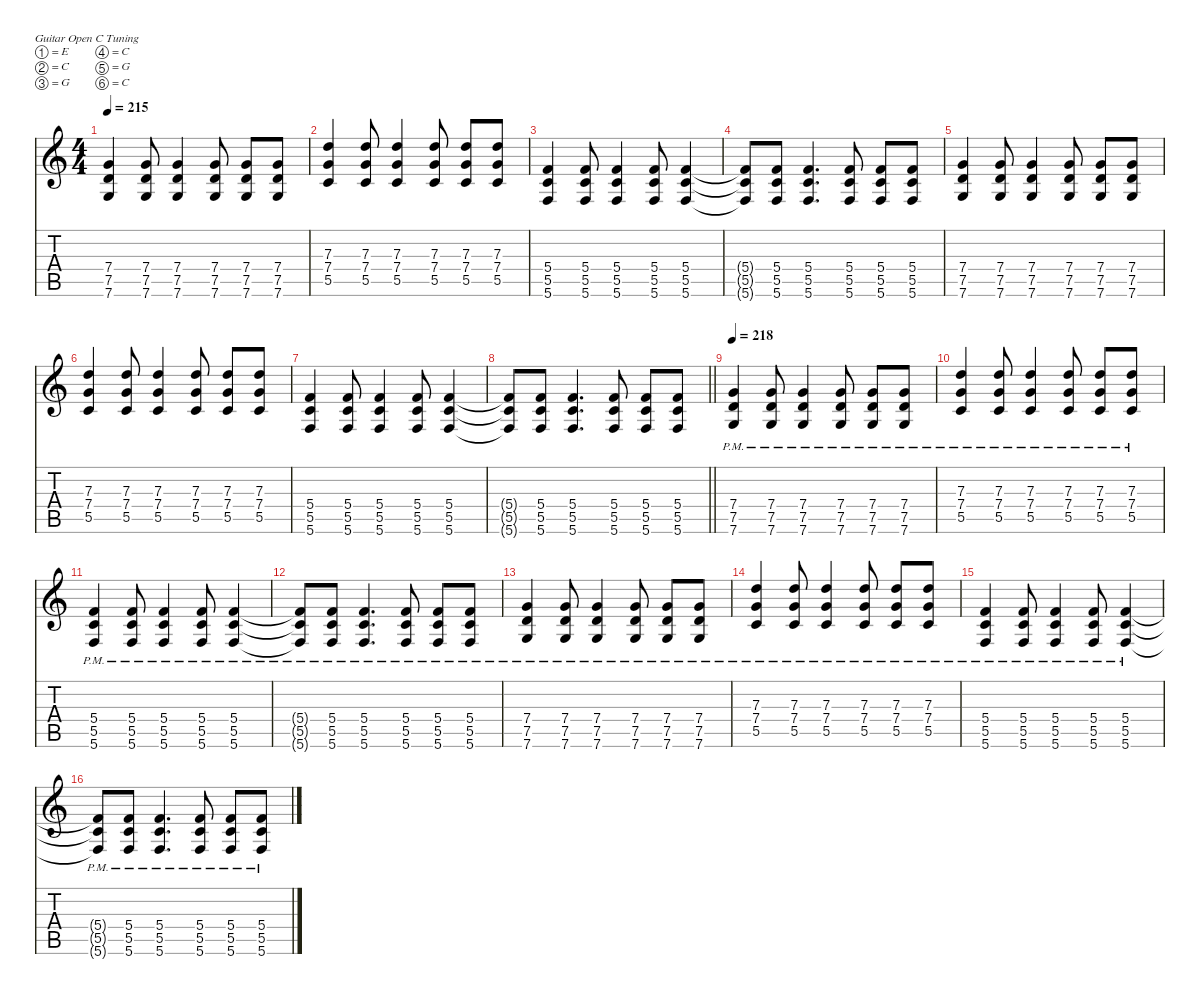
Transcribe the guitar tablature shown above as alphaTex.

\defaultSystemsLayout 4
\hideDynamics
\bracketExtendMode nobrackets
\singleTrackTrackNamePolicy hidden
\multiTrackTrackNamePolicy hidden
\firstSystemTrackNameMode fullname
\otherSystemsTrackNameOrientation horizontal
\track ("Guitar 2" "od.guit.") {defaultSystemsLayout 8 instrument overdrivenguitar}
\staff {score tabs}
\tuning (E4 C4 G3 C3 G2 C2)
\ts (4 4)
\tempo 215
\clef g2
\ks c
(7.4 7.5 7.6).4{dy f beam Up} (7.4 7.5 7.6).8{beam Up} (7.4 7.5 7.6).4{beam Up} (7.4 7.5 7.6).8{beam Up} (7.4 7.5 7.6).8{beam Up} (7.4 7.5 7.6).8{beam Up} |
(7.3 7.4 5.5).4{beam Up} (7.3 7.4 5.5).8{beam Up} (7.3 7.4 5.5).4{beam Up} (7.3 7.4 5.5).8{beam Up} (7.3 7.4 5.5).8{beam Up} (7.3 7.4 5.5).8{beam Up} |
(5.4 5.5 5.6).4{beam Up} (5.4 5.5 5.6).8{beam Up} (5.4 5.5 5.6).4{beam Up} (5.4 5.5 5.6).8{beam Up} (5.4 5.5 5.6).4{beam Up} |
(5.4{t} 5.5{t} 5.6{t}).8{beam Up} (5.4 5.5 5.6).8{beam Up} (5.4 5.5 5.6).4{d beam Up} (5.4 5.5 5.6).8{beam Up} (5.4 5.5 5.6).8{beam Up} (5.4 5.5 5.6).8{beam Up} |
(7.4 7.5 7.6).4{beam Up} (7.4 7.5 7.6).8{beam Up} (7.4 7.5 7.6).4{beam Up} (7.4 7.5 7.6).8{beam Up} (7.4 7.5 7.6).8{beam Up} (7.4 7.5 7.6).8{beam Up} |
(7.3 7.4 5.5).4{beam Up} (7.3 7.4 5.5).8{beam Up} (7.3 7.4 5.5).4{beam Up} (7.3 7.4 5.5).8{beam Up} (7.3 7.4 5.5).8{beam Up} (7.3 7.4 5.5).8{beam Up} |
(5.4 5.5 5.6).4{beam Up} (5.4 5.5 5.6).8{beam Up} (5.4 5.5 5.6).4{beam Up} (5.4 5.5 5.6).8{beam Up} (5.4 5.5 5.6).4{beam Up} |
\barLineRight lightlight
(5.4{t} 5.5{t} 5.6{t}).8{beam Up} (5.4 5.5 5.6).8{beam Up} (5.4 5.5 5.6).4{d beam Up} (5.4 5.5 5.6).8{beam Up} (5.4 5.5 5.6).8{beam Up} (5.4 5.5 5.6).8{beam Up} |
\tempo 218
(7.4{pm} 7.5{pm} 7.6{pm}).4{beam Up} (7.4{pm} 7.5{pm} 7.6{pm}).8{beam Up} (7.4{pm} 7.5{pm} 7.6{pm}).4{beam Up} (7.4{pm} 7.5{pm} 7.6{pm}).8{beam Up} (7.4{pm} 7.5{pm} 7.6{pm}).8{beam Up} (7.4{pm} 7.5{pm} 7.6{pm}).8{beam Up} |
(7.3{pm} 7.4{pm} 5.5{pm}).4{beam Up} (7.3{pm} 7.4{pm} 5.5{pm}).8{beam Up} (7.3{pm} 7.4{pm} 5.5{pm}).4{beam Up} (7.3{pm} 7.4{pm} 5.5{pm}).8{beam Up} (7.3{pm} 7.4{pm} 5.5{pm}).8{beam Up} (7.3{pm} 7.4{pm} 5.5{pm}).8{beam Up} |
(5.4{pm} 5.5{pm} 5.6{pm}).4{beam Up} (5.4{pm} 5.5{pm} 5.6{pm}).8{beam Up} (5.4{pm} 5.5{pm} 5.6{pm}).4{beam Up} (5.4{pm} 5.5{pm} 5.6{pm}).8{beam Up} (5.4{pm} 5.5{pm} 5.6{pm}).4{beam Up} |
(5.4{pm t} 5.5{pm t} 5.6{pm t}).8{beam Up} (5.4{pm} 5.5{pm} 5.6{pm}).8{beam Up} (5.4{pm} 5.5{pm} 5.6{pm}).4{d beam Up} (5.4{pm} 5.5{pm} 5.6{pm}).8{beam Up} (5.4{pm} 5.5{pm} 5.6{pm}).8{beam Up} (5.4{pm} 5.5{pm} 5.6{pm}).8{beam Up} |
(7.4{pm} 7.5{pm} 7.6{pm}).4{beam Up} (7.4{pm} 7.5{pm} 7.6{pm}).8{beam Up} (7.4{pm} 7.5{pm} 7.6{pm}).4{beam Up} (7.4{pm} 7.5{pm} 7.6{pm}).8{beam Up} (7.4{pm} 7.5{pm} 7.6{pm}).8{beam Up} (7.4{pm} 7.5{pm} 7.6{pm}).8{beam Up} |
(7.3{pm} 7.4{pm} 5.5{pm}).4{beam Up} (7.3{pm} 7.4{pm} 5.5{pm}).8{beam Up} (7.3{pm} 7.4{pm} 5.5{pm}).4{beam Up} (7.3{pm} 7.4{pm} 5.5{pm}).8{beam Up} (7.3{pm} 7.4{pm} 5.5{pm}).8{beam Up} (7.3{pm} 7.4{pm} 5.5{pm}).8{beam Up} |
(5.4{pm} 5.5{pm} 5.6{pm}).4{beam Up} (5.4{pm} 5.5{pm} 5.6{pm}).8{beam Up} (5.4{pm} 5.5{pm} 5.6{pm}).4{beam Up} (5.4{pm} 5.5{pm} 5.6{pm}).8{beam Up} (5.4{pm} 5.5{pm} 5.6{pm}).4{beam Up} |
(5.4{pm t} 5.5{pm t} 5.6{pm t}).8{beam Up} (5.4{pm} 5.5{pm} 5.6{pm}).8{beam Up} (5.4{pm} 5.5{pm} 5.6{pm}).4{d beam Up} (5.4{pm} 5.5{pm} 5.6{pm}).8{beam Up} (5.4{pm} 5.5{pm} 5.6{pm}).8{beam Up} (5.4{pm} 5.5{pm} 5.6{pm}).8{beam Up}
